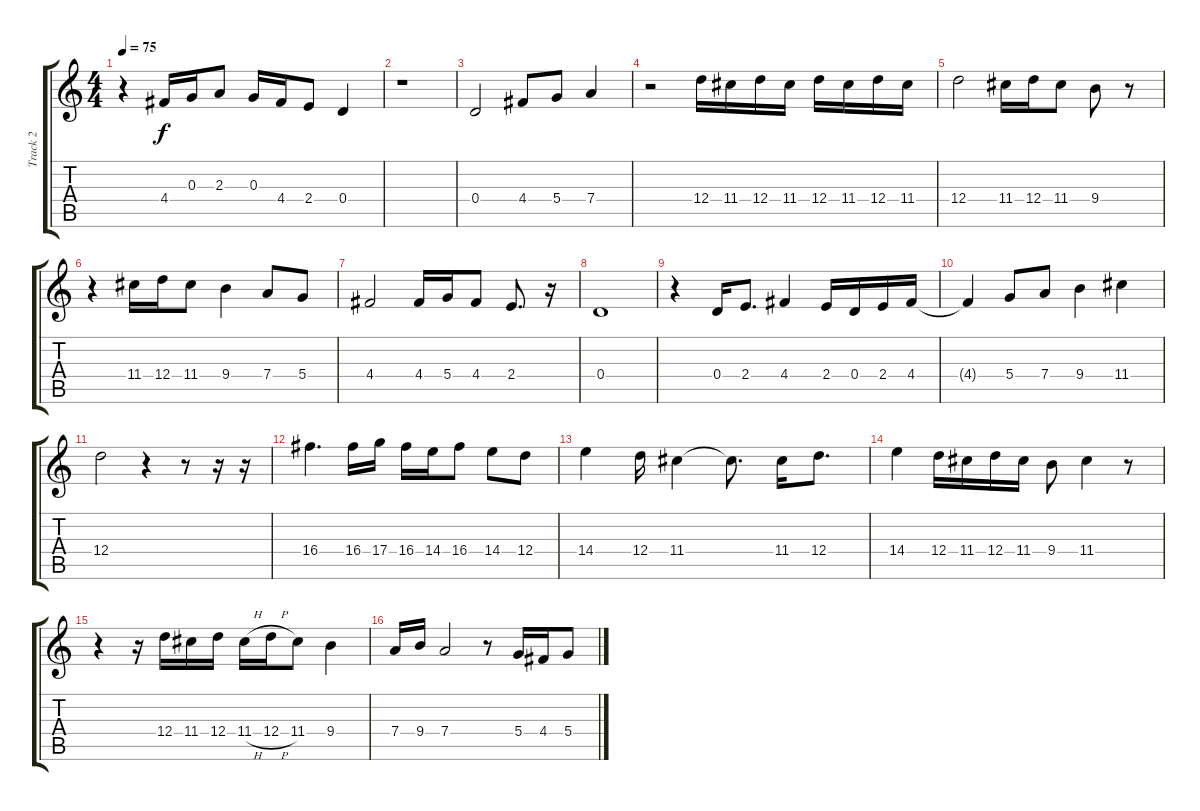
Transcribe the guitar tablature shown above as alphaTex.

\track ("Track 2" "Track 2") {instrument acousticguitarsteel}
\staff {score tabs}
\tuning (E4 B3 G3 D3 A2 E2) {hide}
\ts (4 4)
\tempo 75
\clef g2
\ks c
r.4{dy f} 4.4.16 0.3.16 2.3.8 0.3.16 4.4.16 2.4.8 0.4.4 |
r.1 |
0.4.2 4.4.8 5.4.8 7.4.4 |
r.2 12.4.16 11.4.16 12.4.16 11.4.16 12.4.16 11.4.16 12.4.16 11.4.16 |
12.4.2 11.4.16 12.4.16 11.4.8 9.4.8 r.8 |
r.4 11.4.16 12.4.16 11.4.8 9.4.4 7.4.8 5.4.8 |
4.4.2 4.4.16 5.4.16 4.4.8 2.4.8{d} r.16 |
0.4.1 |
r.4 0.4.16 2.4.8{d} 4.4.4 2.4.16 0.4.16 2.4.16 4.4.16 |
4.4{t}.4 5.4.8 7.4.8 9.4.4 11.4.4 |
12.4.2 r.4 r.8 r.16 r.16 |
16.4.4{d} 16.4.16 17.4.16 16.4.16 14.4.16 16.4.8 14.4.8 12.4.8 |
14.4.4 12.4.16 11.4.4 11.4{t}.8{d} 11.4.16 12.4.8{d} |
14.4.4 12.4.16 11.4.16 12.4.16 11.4.16 9.4.8 11.4.4 r.8 |
r.4 r.16 12.4.16 11.4.16 12.4.16 11.4{h}.16 12.4{h}.16 11.4.8 9.4.4 |
7.4.16 9.4.16 7.4.2 r.8 5.4.16 4.4.16 5.4.8
